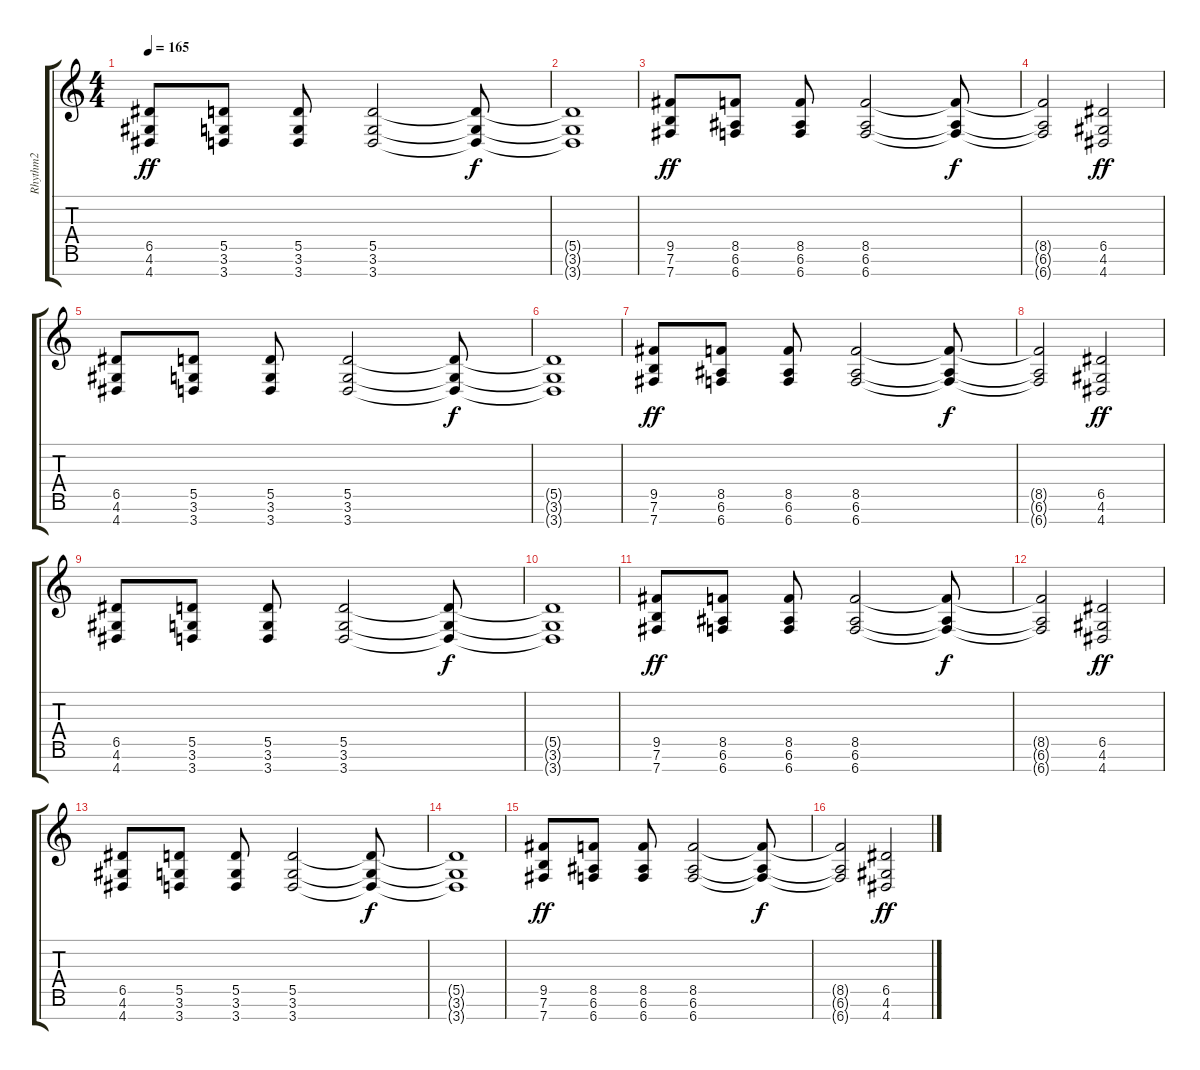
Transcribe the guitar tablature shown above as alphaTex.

\track ("Rhythm2" "Rhythm2") {instrument overdrivenguitar}
\staff {score tabs}
\tuning (E4 B3 G3 D3 A2 E2 B1) {hide}
\ts (4 4)
\tempo 165
\clef g2
\ks c
(6.5 4.6 4.7).8{dy ff} (5.5 3.6 3.7).8 (5.5 3.6 3.7).8 (5.5 3.6 3.7).2 (5.5{t} 3.6{t} 3.7{t}).8{dy f} |
(5.5{t} 3.6{t} 3.7{t}).1 |
(9.5 7.6 7.7).8{dy ff} (8.5 6.6 6.7).8 (8.5 6.6 6.7).8 (8.5 6.6 6.7).2 (8.5{t} 6.6{t} 6.7{t}).8{dy f} |
(8.5{t} 6.6{t} 6.7{t}).2 (6.5 4.6 4.7).2{dy ff} |
(6.5 4.6 4.7).8 (5.5 3.6 3.7).8 (5.5 3.6 3.7).8 (5.5 3.6 3.7).2 (5.5{t} 3.6{t} 3.7{t}).8{dy f} |
(5.5{t} 3.6{t} 3.7{t}).1 |
(9.5 7.6 7.7).8{dy ff} (8.5 6.6 6.7).8 (8.5 6.6 6.7).8 (8.5 6.6 6.7).2 (8.5{t} 6.6{t} 6.7{t}).8{dy f} |
(8.5{t} 6.6{t} 6.7{t}).2 (6.5 4.6 4.7).2{dy ff} |
(6.5 4.6 4.7).8 (5.5 3.6 3.7).8 (5.5 3.6 3.7).8 (5.5 3.6 3.7).2 (5.5{t} 3.6{t} 3.7{t}).8{dy f} |
(5.5{t} 3.6{t} 3.7{t}).1 |
(9.5 7.6 7.7).8{dy ff} (8.5 6.6 6.7).8 (8.5 6.6 6.7).8 (8.5 6.6 6.7).2 (8.5{t} 6.6{t} 6.7{t}).8{dy f} |
(8.5{t} 6.6{t} 6.7{t}).2 (6.5 4.6 4.7).2{dy ff} |
(6.5 4.6 4.7).8 (5.5 3.6 3.7).8 (5.5 3.6 3.7).8 (5.5 3.6 3.7).2 (5.5{t} 3.6{t} 3.7{t}).8{dy f} |
(5.5{t} 3.6{t} 3.7{t}).1 |
(9.5 7.6 7.7).8{dy ff} (8.5 6.6 6.7).8 (8.5 6.6 6.7).8 (8.5 6.6 6.7).2 (8.5{t} 6.6{t} 6.7{t}).8{dy f} |
(8.5{t} 6.6{t} 6.7{t}).2 (6.5 4.6 4.7).2{dy ff}
